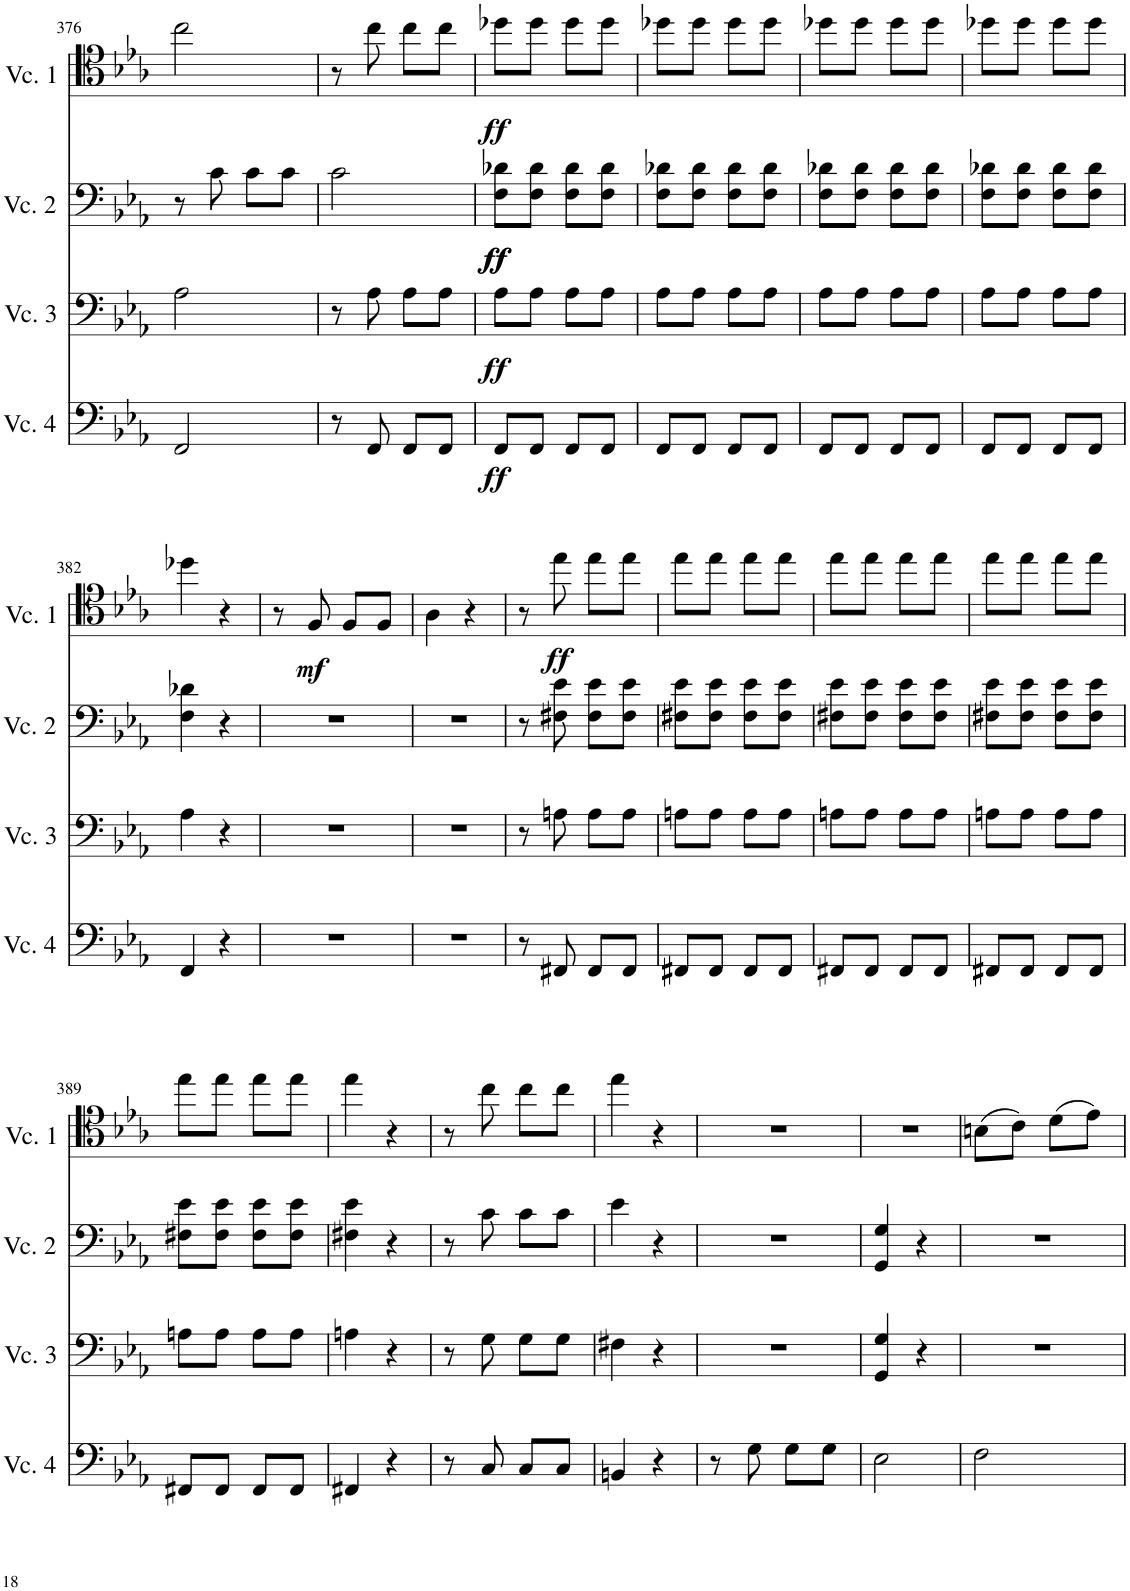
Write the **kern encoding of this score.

**kern	**dynam	**kern	**dynam	**kern	**dynam	**kern	**dynam
*part4	*part4	*part3	*part3	*part2	*part2	*part1	*part1
*staff4	*staff4	*staff3	*staff3	*staff2	*staff2	*staff1	*staff1
*I"Cello 4	*	*I"Cello 3	*	*I"Cello 2	*	*I"Cello 1	*
!!LO:PB:g=z
*clefF4	*	*clefF4	*	*clefF4	*	*clefC4	*
*k[b-e-a-]	*	*k[b-e-a-]	*	*k[b-e-a-]	*	*k[b-e-a-]	*
*M2/4	*	*M2/4	*	*M2/4	*	*M2/4	*
=376	=376	=376	=376	=376	=376	=376	=376
2FF/	.	2A-\	.	8r	.	2cc\	.
.	.	.	.	8c\	.	.	.
.	.	.	.	8c\L	.	.	.
.	.	.	.	8c\J	.	.	.
=377	=377	=377	=377	=377	=377	=377	=377
8r	.	8r	.	2c\	.	8r	.
8FF/	.	8A-\	.	.	.	8cc\	.
8FF/L	.	8A-\L	.	.	.	8cc\L	.
8FF/J	.	8A-\J	.	.	.	8cc\J	.
=378	=378	=378	=378	=378	=378	=378	=378
!	!LO:DY:b	!	!LO:DY:b	!	!LO:DY:b	!	!
!	!	!	!	!	!LO:DY:n=1:b	!	!LO:DY:b
8FF/L	ff	8A-\L	ff	8F\ 8d-X\L	ff ff	8dd-X\L	ff
8FF/J	.	8A-\J	.	8F\ 8d-\J	.	8dd-\J	.
8FF/L	.	8A-\L	.	8F\ 8d-\L	.	8dd-\L	.
8FF/J	.	8A-\J	.	8F\ 8d-\J	.	8dd-\J	.
=379	=379	=379	=379	=379	=379	=379	=379
8FF/L	.	8A-\L	.	8F\ 8d-X\L	.	8dd-X\L	.
8FF/J	.	8A-\J	.	8F\ 8d-\J	.	8dd-\J	.
8FF/L	.	8A-\L	.	8F\ 8d-\L	.	8dd-\L	.
8FF/J	.	8A-\J	.	8F\ 8d-\J	.	8dd-\J	.
=380	=380	=380	=380	=380	=380	=380	=380
8FF/L	.	8A-\L	.	8F\ 8d-X\L	.	8dd-X\L	.
8FF/J	.	8A-\J	.	8F\ 8d-\J	.	8dd-\J	.
8FF/L	.	8A-\L	.	8F\ 8d-\L	.	8dd-\L	.
8FF/J	.	8A-\J	.	8F\ 8d-\J	.	8dd-\J	.
=381	=381	=381	=381	=381	=381	=381	=381
8FF/L	.	8A-\L	.	8F\ 8d-X\L	.	8dd-X\L	.
8FF/J	.	8A-\J	.	8F\ 8d-\J	.	8dd-\J	.
8FF/L	.	8A-\L	.	8F\ 8d-\L	.	8dd-\L	.
8FF/J	.	8A-\J	.	8F\ 8d-\J	.	8dd-\J	.
!!LO:LB:g=z
=382	=382	=382	=382	=382	=382	=382	=382
4FF/	.	4A-\	.	4F\ 4d-X\	.	4dd-X\	.
4r	.	4r	.	4r	.	4r	.
=383	=383	=383	=383	=383	=383	=383	=383
2r	.	2r	.	2r	.	8r	.
!	!	!	!	!	!	!	!LO:DY:b
.	.	.	.	.	.	8F/	mf
.	.	.	.	.	.	8F/L	.
.	.	.	.	.	.	8F/J	.
=384	=384	=384	=384	=384	=384	=384	=384
2r	.	2r	.	2r	.	4A-\	.
.	.	.	.	.	.	4r	.
=385	=385	=385	=385	=385	=385	=385	=385
8r	.	8r	.	8r	.	8r	.
!	!	!	!	!	!	!	!LO:DY:b
8FF#X/	.	8An\	.	8F#X\ 8e-\	.	8ee-\	ff
8FF#/L	.	8A\L	.	8F#\ 8e-\L	.	8ee-\L	.
8FF#/J	.	8A\J	.	8F#\ 8e-\J	.	8ee-\J	.
=386	=386	=386	=386	=386	=386	=386	=386
8FF#X/L	.	8An\L	.	8F#X\ 8e-\L	.	8ee-\L	.
8FF#/J	.	8A\J	.	8F#\ 8e-\J	.	8ee-\J	.
8FF#/L	.	8A\L	.	8F#\ 8e-\L	.	8ee-\L	.
8FF#/J	.	8A\J	.	8F#\ 8e-\J	.	8ee-\J	.
=387	=387	=387	=387	=387	=387	=387	=387
8FF#X/L	.	8An\L	.	8F#X\ 8e-\L	.	8ee-\L	.
8FF#/J	.	8A\J	.	8F#\ 8e-\J	.	8ee-\J	.
8FF#/L	.	8A\L	.	8F#\ 8e-\L	.	8ee-\L	.
8FF#/J	.	8A\J	.	8F#\ 8e-\J	.	8ee-\J	.
=388	=388	=388	=388	=388	=388	=388	=388
8FF#X/L	.	8An\L	.	8F#X\ 8e-\L	.	8ee-\L	.
8FF#/J	.	8A\J	.	8F#\ 8e-\J	.	8ee-\J	.
8FF#/L	.	8A\L	.	8F#\ 8e-\L	.	8ee-\L	.
8FF#/J	.	8A\J	.	8F#\ 8e-\J	.	8ee-\J	.
!!LO:LB:g=z
=389	=389	=389	=389	=389	=389	=389	=389
8FF#X/L	.	8An\L	.	8F#X\ 8e-\L	.	8ee-\L	.
8FF#/J	.	8A\J	.	8F#\ 8e-\J	.	8ee-\J	.
8FF#/L	.	8A\L	.	8F#\ 8e-\L	.	8ee-\L	.
8FF#/J	.	8A\J	.	8F#\ 8e-\J	.	8ee-\J	.
=390	=390	=390	=390	=390	=390	=390	=390
4FF#X/	.	4An\	.	4F#X\ 4e-\	.	4ee-\	.
4r	.	4r	.	4r	.	4r	.
=391	=391	=391	=391	=391	=391	=391	=391
8r	.	8r	.	8r	.	8r	.
8C/	.	8G\	.	8c\	.	8cc\	.
8C/L	.	8G\L	.	8c\L	.	8cc\L	.
8C/J	.	8G\J	.	8c\J	.	8cc\J	.
=392	=392	=392	=392	=392	=392	=392	=392
4BBn/	.	4F#X\	.	4e-\	.	4ee-\	.
4r	.	4r	.	4r	.	4r	.
=393	=393	=393	=393	=393	=393	=393	=393
8r	.	2r	.	2r	.	2r	.
8G\	.	.	.	.	.	.	.
8G\L	.	.	.	.	.	.	.
8G\J	.	.	.	.	.	.	.
=394	=394	=394	=394	=394	=394	=394	=394
2E-\	.	4GG/ 4G/	.	4GG/ 4G/	.	2r	.
.	.	4r	.	4r	.	.	.
=395	=395	=395	=395	=395	=395	=395	=395
2F\	.	2r	.	2r	.	(8Bn\L	.
.	.	.	.	.	.	8c\J)	.
.	.	.	.	.	.	(8d\L	.
.	.	.	.	.	.	8e-\J)	.
=	=	=	=	=	=	=	=
*-	*-	*-	*-	*-	*-	*-	*-
